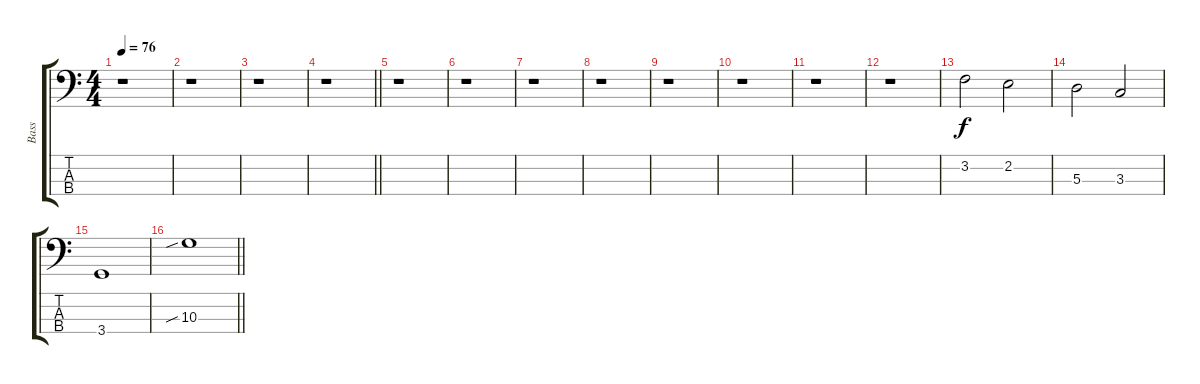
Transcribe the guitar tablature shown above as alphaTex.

\track ("Bass" "Bass") {instrument electricbassfinger}
\staff {score tabs}
\tuning (G2 D2 A1 E1) {hide}
\ts (4 4)
\tempo 76
\clef f4
\ks c
r.1{dy f instrument electricbassfinger} |
r.1 |
r.1 |
\barLineRight lightlight
r.1 |
r.1 |
r.1 |
r.1 |
r.1 |
r.1 |
r.1 |
r.1 |
r.1 |
3.2.2 2.2.2 |
5.3.2 3.3.2 |
3.4.1 |
\barLineRight lightlight
10.3{sib}.1
